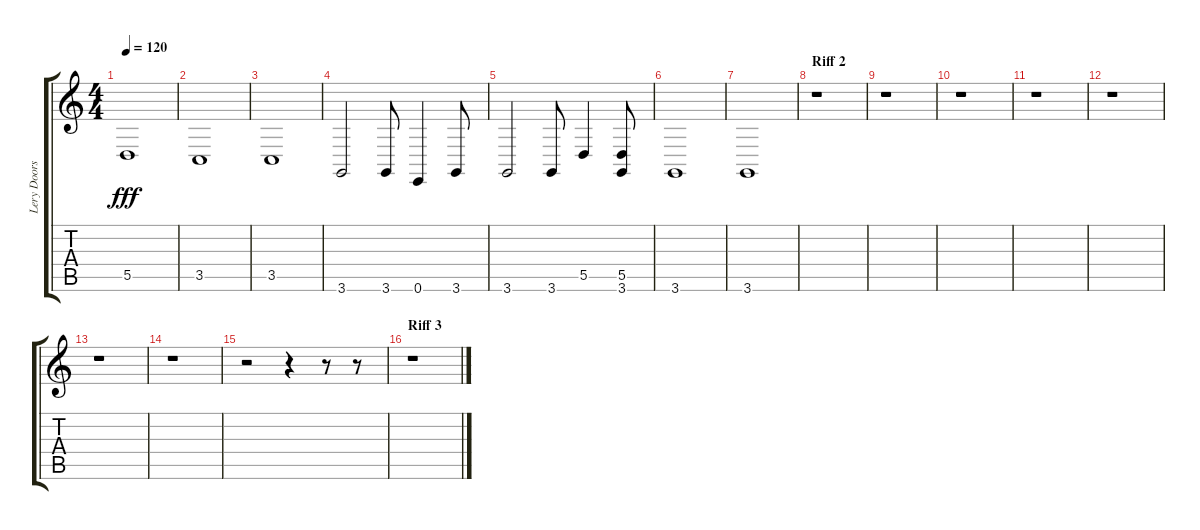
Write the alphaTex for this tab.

\track ("Lery Doors" "Lery Doors") {instrument cello}
\staff {score tabs}
\tuning (E4 B3 G3 D3 A2 E2) {hide}
\ts (4 4)
\tempo 120
\clef g2
\ks c
5.5.1{dy fff} |
3.5.1 |
3.5.1 |
3.6.2 3.6.8 0.6.4 3.6.8 |
3.6.2 3.6.8 5.5.4 (5.5 3.6).8 |
3.6.1 |
3.6.1 |
\section ("" "Riff 2")
r.1 |
r.1 |
r.1 |
r.1 |
r.1 |
r.1 |
r.1 |
r.2 r.4 r.8 r.8 |
\section ("" "Riff 3")
r.1
